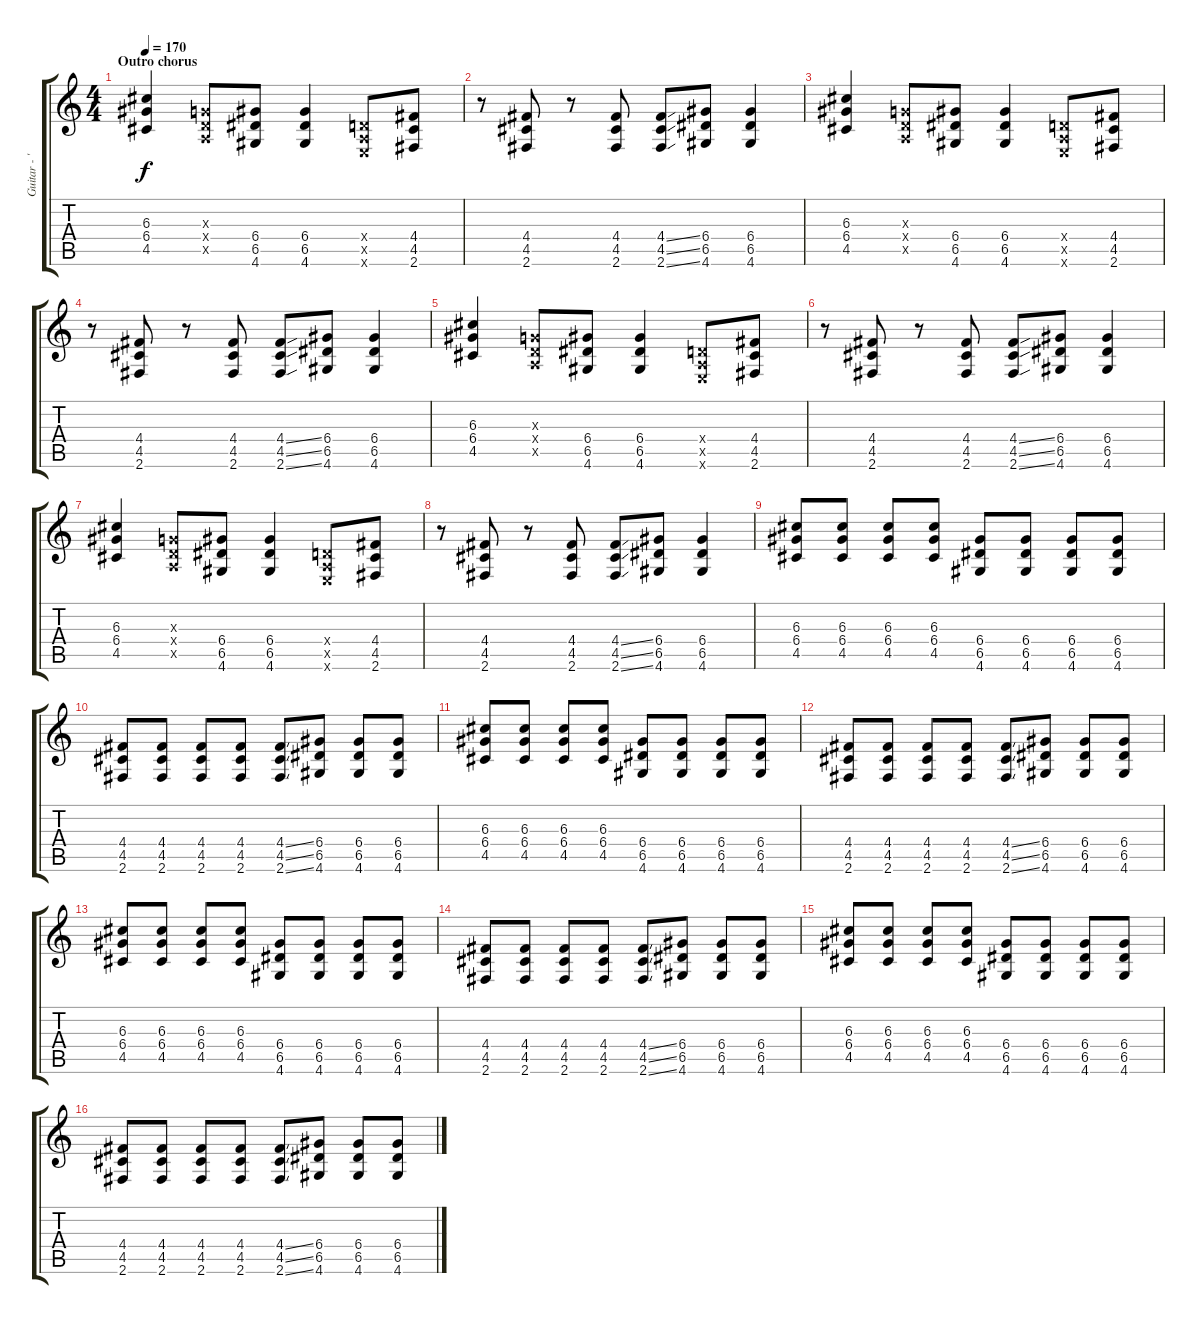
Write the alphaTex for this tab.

\track ("Guitar - 'Mic" "Guitar - '") {instrument overdrivenguitar}
\staff {score tabs}
\tuning (E4 B3 G3 D3 A2 E2) {hide}
\ts (4 4)
\section ("" "Outro chorus")
\tempo 170
\clef g2
\ks c
(6.3 6.4 4.5).4{dy f} (0.3{x} 0.4{x} 0.5{x}).8 (6.4 6.5 4.6).8 (6.4 6.5 4.6).4 (0.4{x} 0.5{x} 0.6{x}).8 (4.4 4.5 2.6).8 |
r.8 (4.4 4.5 2.6).8 r.8 (4.4 4.5 2.6).8 (4.4{ss} 4.5{ss} 2.6{ss}).8 (6.4 6.5 4.6).8 (6.4 6.5 4.6).4 |
(6.3 6.4 4.5).4 (0.3{x} 0.4{x} 0.5{x}).8 (6.4 6.5 4.6).8 (6.4 6.5 4.6).4 (0.4{x} 0.5{x} 0.6{x}).8 (4.4 4.5 2.6).8 |
r.8 (4.4 4.5 2.6).8 r.8 (4.4 4.5 2.6).8 (4.4{ss} 4.5{ss} 2.6{ss}).8 (6.4 6.5 4.6).8 (6.4 6.5 4.6).4 |
(6.3 6.4 4.5).4 (0.3{x} 0.4{x} 0.5{x}).8 (6.4 6.5 4.6).8 (6.4 6.5 4.6).4 (0.4{x} 0.5{x} 0.6{x}).8 (4.4 4.5 2.6).8 |
r.8 (4.4 4.5 2.6).8 r.8 (4.4 4.5 2.6).8 (4.4{ss} 4.5{ss} 2.6{ss}).8 (6.4 6.5 4.6).8 (6.4 6.5 4.6).4 |
(6.3 6.4 4.5).4 (0.3{x} 0.4{x} 0.5{x}).8 (6.4 6.5 4.6).8 (6.4 6.5 4.6).4 (0.4{x} 0.5{x} 0.6{x}).8 (4.4 4.5 2.6).8 |
r.8 (4.4 4.5 2.6).8 r.8 (4.4 4.5 2.6).8 (4.4{ss} 4.5{ss} 2.6{ss}).8 (6.4 6.5 4.6).8 (6.4 6.5 4.6).4 |
(6.3 6.4 4.5).8 (6.3 6.4 4.5).8 (6.3 6.4 4.5).8 (6.3 6.4 4.5).8 (6.4 6.5 4.6).8 (6.4 6.5 4.6).8 (6.4 6.5 4.6).8 (6.4 6.5 4.6).8 |
(4.4 4.5 2.6).8 (4.4 4.5 2.6).8 (4.4 4.5 2.6).8 (4.4 4.5 2.6).8 (4.4{ss} 4.5{ss} 2.6{ss}).8 (6.4 6.5 4.6).8 (6.4 6.5 4.6).8 (6.4 6.5 4.6).8 |
(6.3 6.4 4.5).8 (6.3 6.4 4.5).8 (6.3 6.4 4.5).8 (6.3 6.4 4.5).8 (6.4 6.5 4.6).8 (6.4 6.5 4.6).8 (6.4 6.5 4.6).8 (6.4 6.5 4.6).8 |
(4.4 4.5 2.6).8 (4.4 4.5 2.6).8 (4.4 4.5 2.6).8 (4.4 4.5 2.6).8 (4.4{ss} 4.5{ss} 2.6{ss}).8 (6.4 6.5 4.6).8 (6.4 6.5 4.6).8 (6.4 6.5 4.6).8 |
(6.3 6.4 4.5).8 (6.3 6.4 4.5).8 (6.3 6.4 4.5).8 (6.3 6.4 4.5).8 (6.4 6.5 4.6).8 (6.4 6.5 4.6).8 (6.4 6.5 4.6).8 (6.4 6.5 4.6).8 |
(4.4 4.5 2.6).8 (4.4 4.5 2.6).8 (4.4 4.5 2.6).8 (4.4 4.5 2.6).8 (4.4{ss} 4.5{ss} 2.6{ss}).8 (6.4 6.5 4.6).8 (6.4 6.5 4.6).8 (6.4 6.5 4.6).8 |
(6.3 6.4 4.5).8 (6.3 6.4 4.5).8 (6.3 6.4 4.5).8 (6.3 6.4 4.5).8 (6.4 6.5 4.6).8 (6.4 6.5 4.6).8 (6.4 6.5 4.6).8 (6.4 6.5 4.6).8 |
(4.4 4.5 2.6).8 (4.4 4.5 2.6).8 (4.4 4.5 2.6).8 (4.4 4.5 2.6).8 (4.4{ss} 4.5{ss} 2.6{ss}).8 (6.4 6.5 4.6).8 (6.4 6.5 4.6).8 (6.4 6.5 4.6).8
